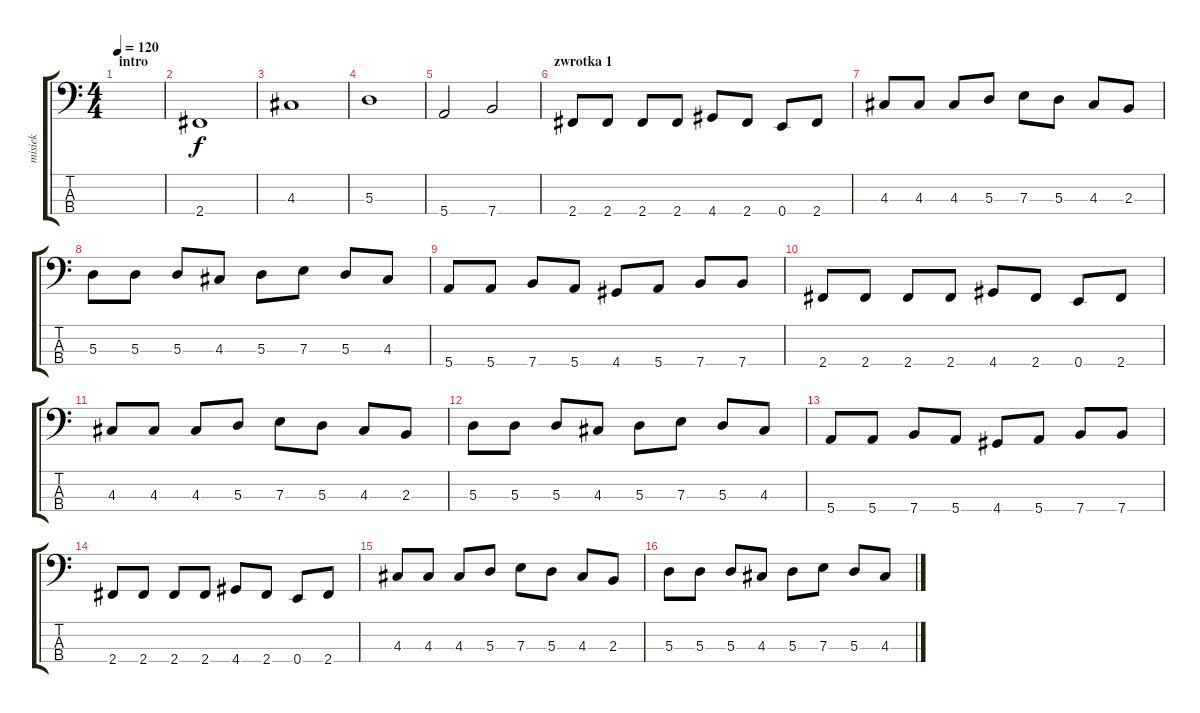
\track ("misiek" "misiek") {instrument electricbassfinger}
\staff {score tabs}
\tuning (G2 D2 A1 E1) {hide}
\ts (4 4)
\section ("" "intro")
\tempo 120
\clef f4
\ks c
|
2.4.1 |
4.3.1 |
5.3.1 |
5.4.2 7.4.2 |
\section ("" "zwrotka 1")
2.4.8 2.4.8 2.4.8 2.4.8 4.4.8 2.4.8 0.4.8 2.4.8 |
4.3.8 4.3.8 4.3.8 5.3.8 7.3.8 5.3.8 4.3.8 2.3.8 |
5.3.8 5.3.8 5.3.8 4.3.8 5.3.8 7.3.8 5.3.8 4.3.8 |
5.4.8 5.4.8 7.4.8 5.4.8 4.4.8 5.4.8 7.4.8 7.4.8 |
2.4.8 2.4.8 2.4.8 2.4.8 4.4.8 2.4.8 0.4.8 2.4.8 |
4.3.8 4.3.8 4.3.8 5.3.8 7.3.8 5.3.8 4.3.8 2.3.8 |
5.3.8 5.3.8 5.3.8 4.3.8 5.3.8 7.3.8 5.3.8 4.3.8 |
5.4.8 5.4.8 7.4.8 5.4.8 4.4.8 5.4.8 7.4.8 7.4.8 |
2.4.8 2.4.8 2.4.8 2.4.8 4.4.8 2.4.8 0.4.8 2.4.8 |
4.3.8 4.3.8 4.3.8 5.3.8 7.3.8 5.3.8 4.3.8 2.3.8 |
5.3.8 5.3.8 5.3.8 4.3.8 5.3.8 7.3.8 5.3.8 4.3.8
